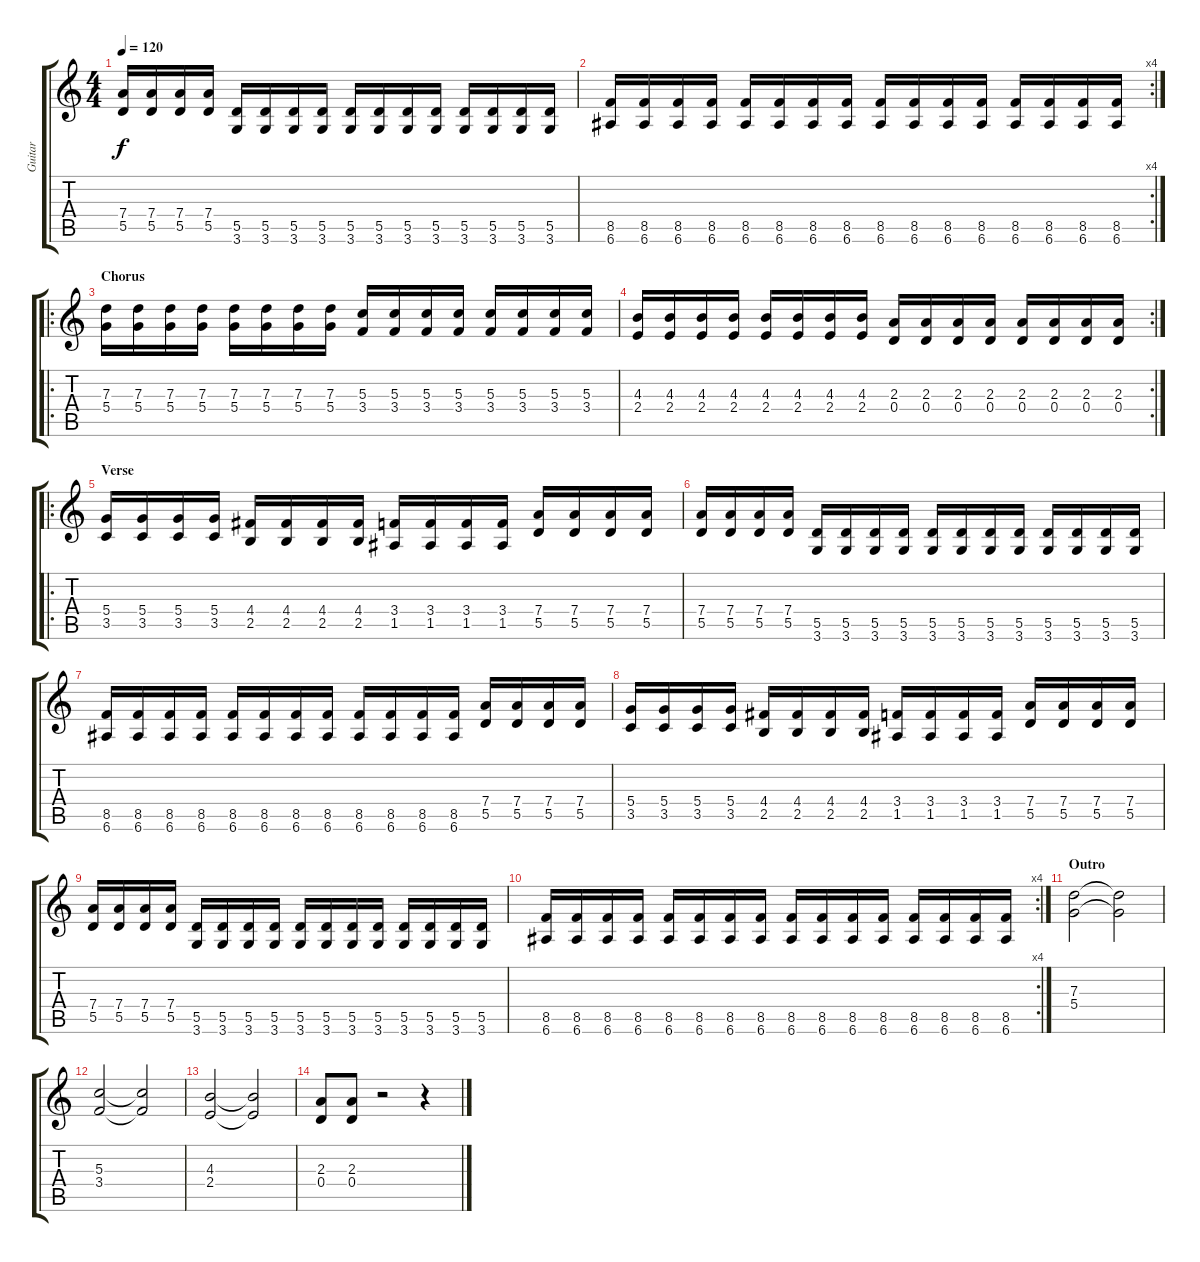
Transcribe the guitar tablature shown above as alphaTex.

\track ("Guitar" "Guitar") {instrument distortionguitar}
\staff {score tabs}
\tuning (E4 B3 G3 D3 A2 E2) {hide}
\ts (4 4)
\tempo 120
\clef g2
\ks c
(7.4 5.5).16{dy f} (7.4 5.5).16 (7.4 5.5).16 (7.4 5.5).16 (5.5 3.6).16 (5.5 3.6).16 (5.5 3.6).16 (5.5 3.6).16 (5.5 3.6).16 (5.5 3.6).16 (5.5 3.6).16 (5.5 3.6).16 (5.5 3.6).16 (5.5 3.6).16 (5.5 3.6).16 (5.5 3.6).16 |
\rc 4
(8.5 6.6).16 (8.5 6.6).16 (8.5 6.6).16 (8.5 6.6).16 (8.5 6.6).16 (8.5 6.6).16 (8.5 6.6).16 (8.5 6.6).16 (8.5 6.6).16 (8.5 6.6).16 (8.5 6.6).16 (8.5 6.6).16 (8.5 6.6).16 (8.5 6.6).16 (8.5 6.6).16 (8.5 6.6).16 |
\ro
\section ("" "Chorus")
(7.3 5.4).16 (7.3 5.4).16 (7.3 5.4).16 (7.3 5.4).16 (7.3 5.4).16 (7.3 5.4).16 (7.3 5.4).16 (7.3 5.4).16 (5.3 3.4).16 (5.3 3.4).16 (5.3 3.4).16 (5.3 3.4).16 (5.3 3.4).16 (5.3 3.4).16 (5.3 3.4).16 (5.3 3.4).16 |
\rc 2
(4.3 2.4).16 (4.3 2.4).16 (4.3 2.4).16 (4.3 2.4).16 (4.3 2.4).16 (4.3 2.4).16 (4.3 2.4).16 (4.3 2.4).16 (2.3 0.4).16 (2.3 0.4).16 (2.3 0.4).16 (2.3 0.4).16 (2.3 0.4).16 (2.3 0.4).16 (2.3 0.4).16 (2.3 0.4).16 |
\ro
\section ("" "Verse")
(5.4 3.5).16 (5.4 3.5).16 (5.4 3.5).16 (5.4 3.5).16 (4.4 2.5).16 (4.4 2.5).16 (4.4 2.5).16 (4.4 2.5).16 (3.4 1.5).16 (3.4 1.5).16 (3.4 1.5).16 (3.4 1.5).16 (7.4 5.5).16 (7.4 5.5).16 (7.4 5.5).16 (7.4 5.5).16 |
(7.4 5.5).16 (7.4 5.5).16 (7.4 5.5).16 (7.4 5.5).16 (5.5 3.6).16 (5.5 3.6).16 (5.5 3.6).16 (5.5 3.6).16 (5.5 3.6).16 (5.5 3.6).16 (5.5 3.6).16 (5.5 3.6).16 (5.5 3.6).16 (5.5 3.6).16 (5.5 3.6).16 (5.5 3.6).16 |
(8.5 6.6).16 (8.5 6.6).16 (8.5 6.6).16 (8.5 6.6).16 (8.5 6.6).16 (8.5 6.6).16 (8.5 6.6).16 (8.5 6.6).16 (8.5 6.6).16 (8.5 6.6).16 (8.5 6.6).16 (8.5 6.6).16 (7.4 5.5).16 (7.4 5.5).16 (7.4 5.5).16 (7.4 5.5).16 |
(5.4 3.5).16 (5.4 3.5).16 (5.4 3.5).16 (5.4 3.5).16 (4.4 2.5).16 (4.4 2.5).16 (4.4 2.5).16 (4.4 2.5).16 (3.4 1.5).16 (3.4 1.5).16 (3.4 1.5).16 (3.4 1.5).16 (7.4 5.5).16 (7.4 5.5).16 (7.4 5.5).16 (7.4 5.5).16 |
(7.4 5.5).16 (7.4 5.5).16 (7.4 5.5).16 (7.4 5.5).16 (5.5 3.6).16 (5.5 3.6).16 (5.5 3.6).16 (5.5 3.6).16 (5.5 3.6).16 (5.5 3.6).16 (5.5 3.6).16 (5.5 3.6).16 (5.5 3.6).16 (5.5 3.6).16 (5.5 3.6).16 (5.5 3.6).16 |
\rc 4
(8.5 6.6).16 (8.5 6.6).16 (8.5 6.6).16 (8.5 6.6).16 (8.5 6.6).16 (8.5 6.6).16 (8.5 6.6).16 (8.5 6.6).16 (8.5 6.6).16 (8.5 6.6).16 (8.5 6.6).16 (8.5 6.6).16 (8.5 6.6).16 (8.5 6.6).16 (8.5 6.6).16 (8.5 6.6).16 |
\section ("" "Outro")
(7.3 5.4).2 (7.3{t} 5.4{t}).2 |
(5.3 3.4).2 (5.3{t} 3.4{t}).2 |
(4.3 2.4).2 (4.3{t} 2.4{t}).2 |
(2.3 0.4).8 (2.3 0.4).8 r.2 r.4
